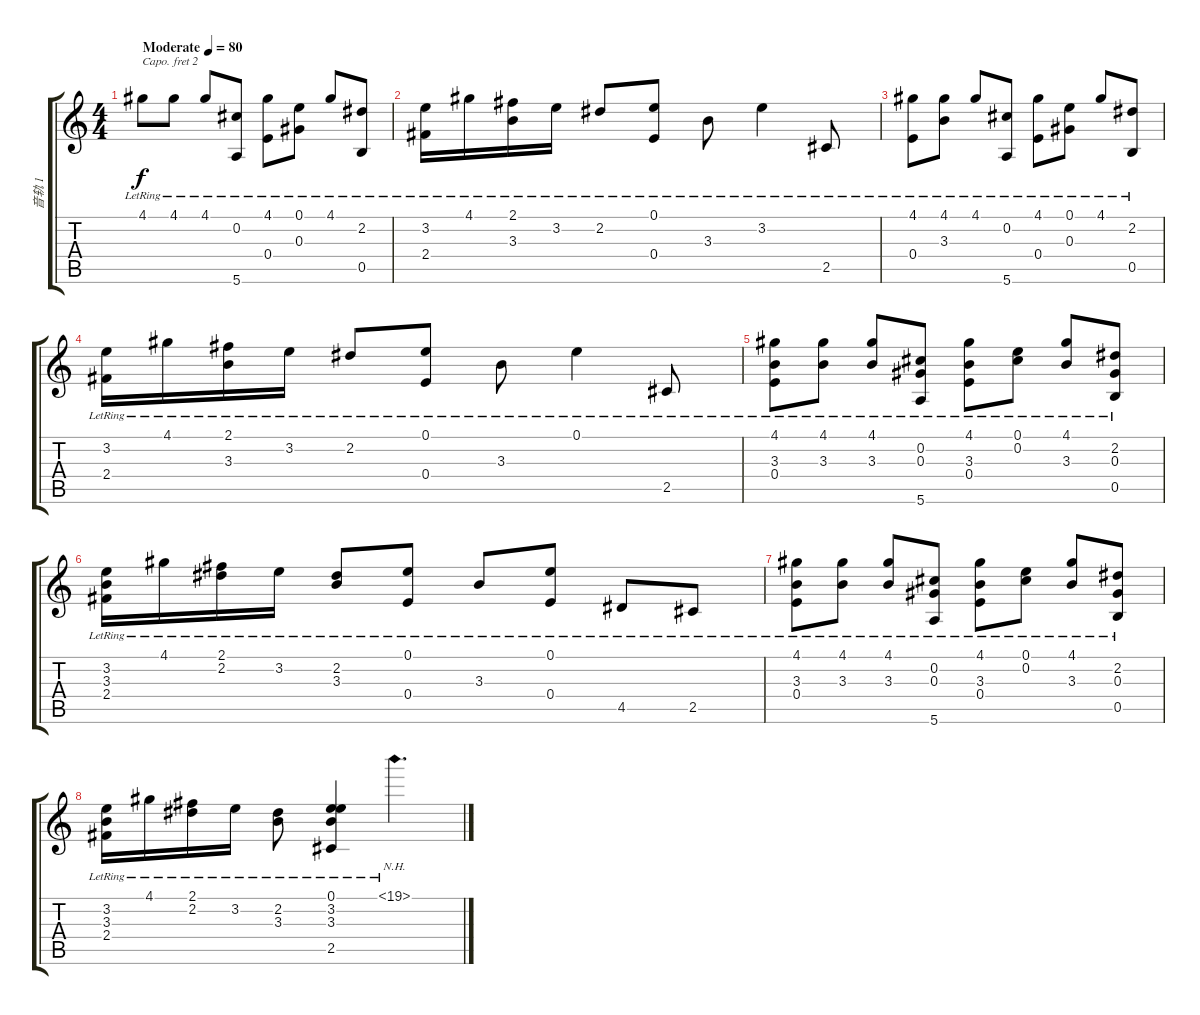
\track ("音轨 1" "音轨 1") {instrument acousticguitarnylon}
\staff {score tabs}
\capo 2
\tuning (D4 B3 Gb3 D3 A2 D2) {hide}
\ts (4 4)
\tempo (80 "Moderate")
\clef g2
\ks c
4.1{lr}.8{dy f instrument acousticguitarnylon} 4.1{lr}.8 4.1{lr}.8 (0.2{lr} 5.6{lr}).8 (4.1{lr} 0.4{lr}).8 (0.1{lr} 0.3{lr}).8 4.1{lr}.8 (2.2{lr} 0.5{lr}).8 |
(3.2{lr} 2.4{lr}).16 4.1{lr}.16 (2.1{lr} 3.3{lr}).16 3.2{lr}.16 2.2{lr}.8 (0.1{lr} 0.4{lr}).8 3.3{lr}.8 3.2{lr}.4 2.5{lr}.8 |
(4.1{lr} 0.4{lr}).8 (4.1{lr} 3.3{lr}).8 4.1{lr}.8 (0.2{lr} 5.6{lr}).8 (4.1{lr} 0.4{lr}).8 (0.1{lr} 0.3{lr}).8 4.1{lr}.8 (2.2{lr} 0.5{lr}).8 |
(3.2{lr} 2.4{lr}).16 4.1{lr}.16 (2.1{lr} 3.3{lr}).16 3.2{lr}.16 2.2{lr}.8 (0.1{lr} 0.4{lr}).8 3.3{lr}.8 0.1{lr}.4 2.5{lr}.8 |
(4.1{lr} 3.3{lr} 0.4{lr}).8 (4.1{lr} 3.3{lr}).8 (4.1{lr} 3.3{lr}).8 (0.2{lr} 0.3{lr} 5.6{lr}).8 (4.1{lr} 3.3{lr} 0.4{lr}).8 (0.1{lr} 0.2{lr}).8 (4.1{lr} 3.3{lr}).8 (2.2{lr} 0.3{lr} 0.5{lr}).8 |
(3.2{lr} 3.3{lr} 2.4{lr}).16 4.1{lr}.16 (2.1{lr} 2.2{lr}).16 3.2{lr}.16 (2.2{lr} 3.3{lr}).8 (0.1{lr} 0.4{lr}).8 3.3{lr}.8 (0.1{lr} 0.4{lr}).8 4.5{lr}.8 2.5{lr}.8 |
(4.1{lr} 3.3{lr} 0.4{lr}).8 (4.1{lr} 3.3{lr}).8 (4.1{lr} 3.3{lr}).8 (0.2{lr} 0.3{lr} 5.6{lr}).8 (4.1{lr} 3.3{lr} 0.4{lr}).8 (0.1{lr} 0.2{lr}).8 (4.1{lr} 3.3{lr}).8 (2.2{lr} 0.3{lr} 0.5{lr}).8 |
(3.2{lr} 3.3{lr} 2.4{lr}).16 4.1{lr}.16 (2.1{lr} 2.2{lr}).16 3.2{lr}.16 (2.2{lr} 3.3{lr}).8 (0.1{lr} 3.2{lr} 3.3{lr} 2.5{lr}).4 19.1{nh lr}.4{d}
